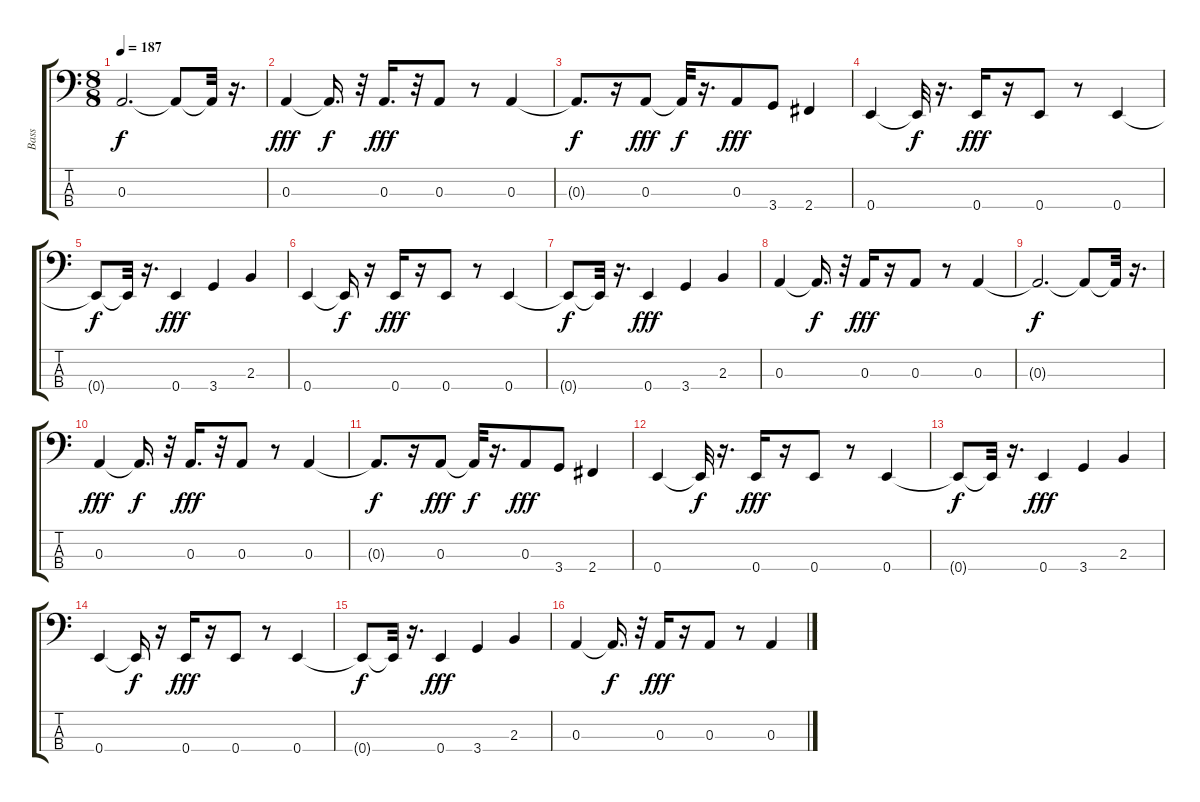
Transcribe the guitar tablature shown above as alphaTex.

\track ("Bass" "Bass") {instrument electricbassfinger}
\staff {score tabs}
\tuning (G2 D2 A1 E1) {hide}
\ts (8 8)
\tempo 187
\clef f4
\ks c
0.3{t}.2{d dy f} 0.3{t}.8 0.3{t}.32 r.16{d} |
0.3.4{dy fff} 0.3{t}.16{d dy f} r.32 0.3.16{d dy fff} r.32 0.3.8 r.8 0.3.4 |
0.3{t}.8{d dy f} r.16 0.3.8{dy fff} 0.3{t}.32{dy f} r.16{d} 0.3.8{dy fff} 3.4.8 2.4.4 |
0.4.4 0.4{t}.32{dy f} r.16{d} 0.4.16{dy fff} r.16 0.4.8 r.8 0.4.4 |
0.4{t}.8{dy f} 0.4{t}.32 r.16{d} 0.4.4{dy fff} 3.4.4 2.3.4 |
0.4.4 0.4{t}.16{dy f} r.16 0.4.16{dy fff} r.16 0.4.8 r.8 0.4.4 |
0.4{t}.8{dy f} 0.4{t}.32 r.16{d} 0.4.4{dy fff} 3.4.4 2.3.4 |
0.3.4 0.3{t}.16{d dy f} r.32 0.3.16{dy fff} r.16 0.3.8 r.8 0.3.4 |
0.3{t}.2{d dy f} 0.3{t}.8 0.3{t}.32 r.16{d} |
0.3.4{dy fff} 0.3{t}.16{d dy f} r.32 0.3.16{d dy fff} r.32 0.3.8 r.8 0.3.4 |
0.3{t}.8{d dy f} r.16 0.3.8{dy fff} 0.3{t}.32{dy f} r.16{d} 0.3.8{dy fff} 3.4.8 2.4.4 |
0.4.4 0.4{t}.32{dy f} r.16{d} 0.4.16{dy fff} r.16 0.4.8 r.8 0.4.4 |
0.4{t}.8{dy f} 0.4{t}.32 r.16{d} 0.4.4{dy fff} 3.4.4 2.3.4 |
0.4.4 0.4{t}.16{dy f} r.16 0.4.16{dy fff} r.16 0.4.8 r.8 0.4.4 |
0.4{t}.8{dy f} 0.4{t}.32 r.16{d} 0.4.4{dy fff} 3.4.4 2.3.4 |
0.3.4 0.3{t}.16{d dy f} r.32 0.3.16{dy fff} r.16 0.3.8 r.8 0.3.4
